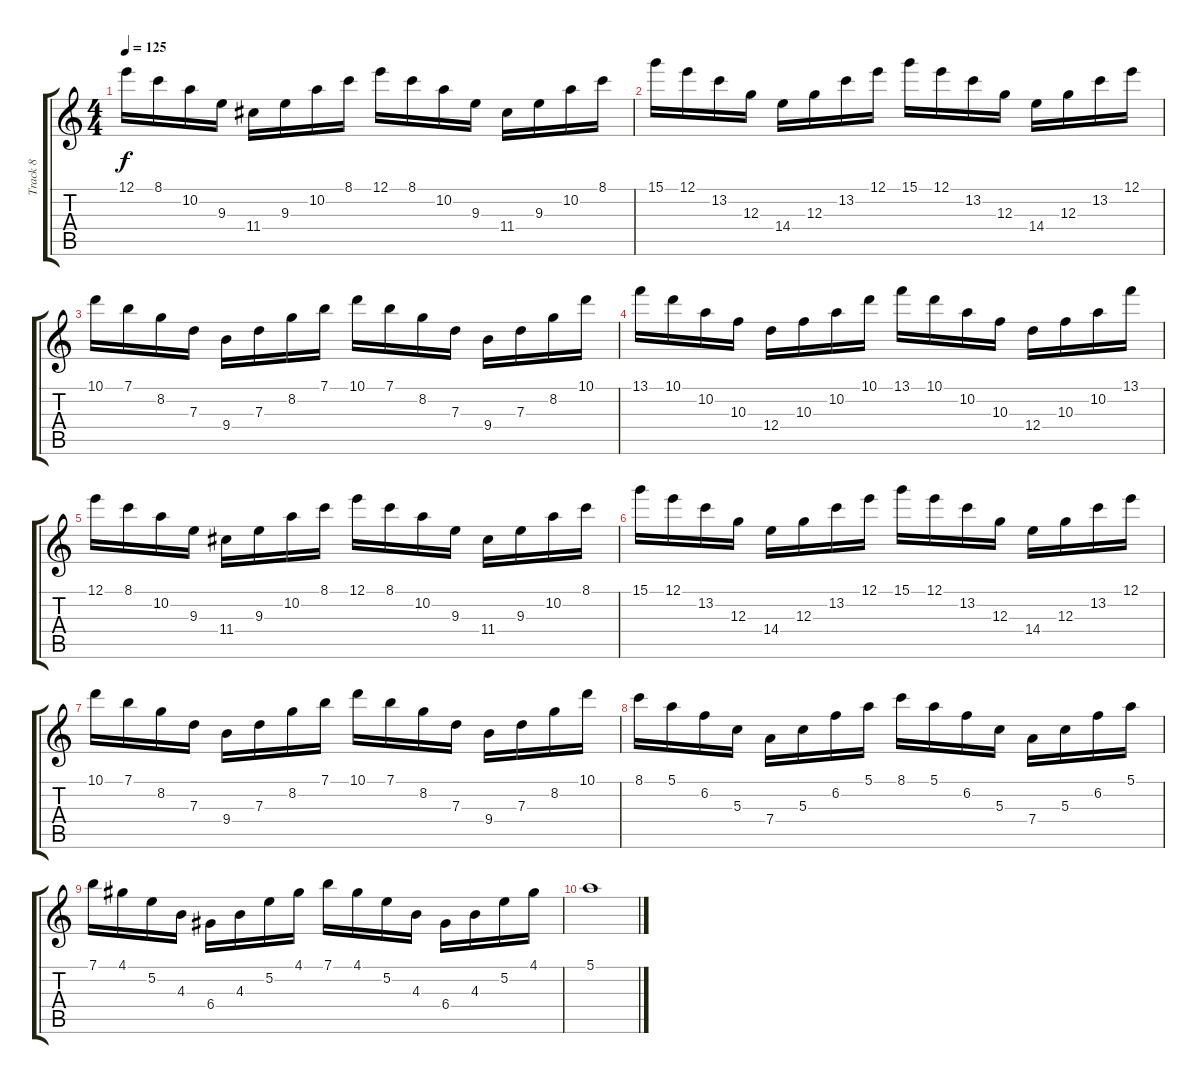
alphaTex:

\track ("Track 8" "Track 8") {instrument distortionguitar}
\staff {score tabs}
\tuning (E4 B3 G3 D3 A2 E2) {hide}
\ts (4 4)
\tempo 125
\clef g2
\ks c
12.1.16{dy f} 8.1.16 10.2.16 9.3.16 11.4.16 9.3.16 10.2.16 8.1.16 12.1.16 8.1.16 10.2.16 9.3.16 11.4.16 9.3.16 10.2.16 8.1.16 |
15.1.16 12.1.16 13.2.16 12.3.16 14.4.16 12.3.16 13.2.16 12.1.16 15.1.16 12.1.16 13.2.16 12.3.16 14.4.16 12.3.16 13.2.16 12.1.16 |
10.1.16 7.1.16 8.2.16 7.3.16 9.4.16 7.3.16 8.2.16 7.1.16 10.1.16 7.1.16 8.2.16 7.3.16 9.4.16 7.3.16 8.2.16 10.1.16 |
13.1.16 10.1.16 10.2.16 10.3.16 12.4.16 10.3.16 10.2.16 10.1.16 13.1.16 10.1.16 10.2.16 10.3.16 12.4.16 10.3.16 10.2.16 13.1.16 |
12.1.16 8.1.16 10.2.16 9.3.16 11.4.16 9.3.16 10.2.16 8.1.16 12.1.16 8.1.16 10.2.16 9.3.16 11.4.16 9.3.16 10.2.16 8.1.16 |
15.1.16 12.1.16 13.2.16 12.3.16 14.4.16 12.3.16 13.2.16 12.1.16 15.1.16 12.1.16 13.2.16 12.3.16 14.4.16 12.3.16 13.2.16 12.1.16 |
10.1.16 7.1.16 8.2.16 7.3.16 9.4.16 7.3.16 8.2.16 7.1.16 10.1.16 7.1.16 8.2.16 7.3.16 9.4.16 7.3.16 8.2.16 10.1.16 |
8.1.16 5.1.16 6.2.16 5.3.16 7.4.16 5.3.16 6.2.16 5.1.16 8.1.16 5.1.16 6.2.16 5.3.16 7.4.16 5.3.16 6.2.16 5.1.16 |
7.1.16 4.1.16 5.2.16 4.3.16 6.4.16 4.3.16 5.2.16 4.1.16 7.1.16 4.1.16 5.2.16 4.3.16 6.4.16 4.3.16 5.2.16 4.1.16 |
5.1.1
